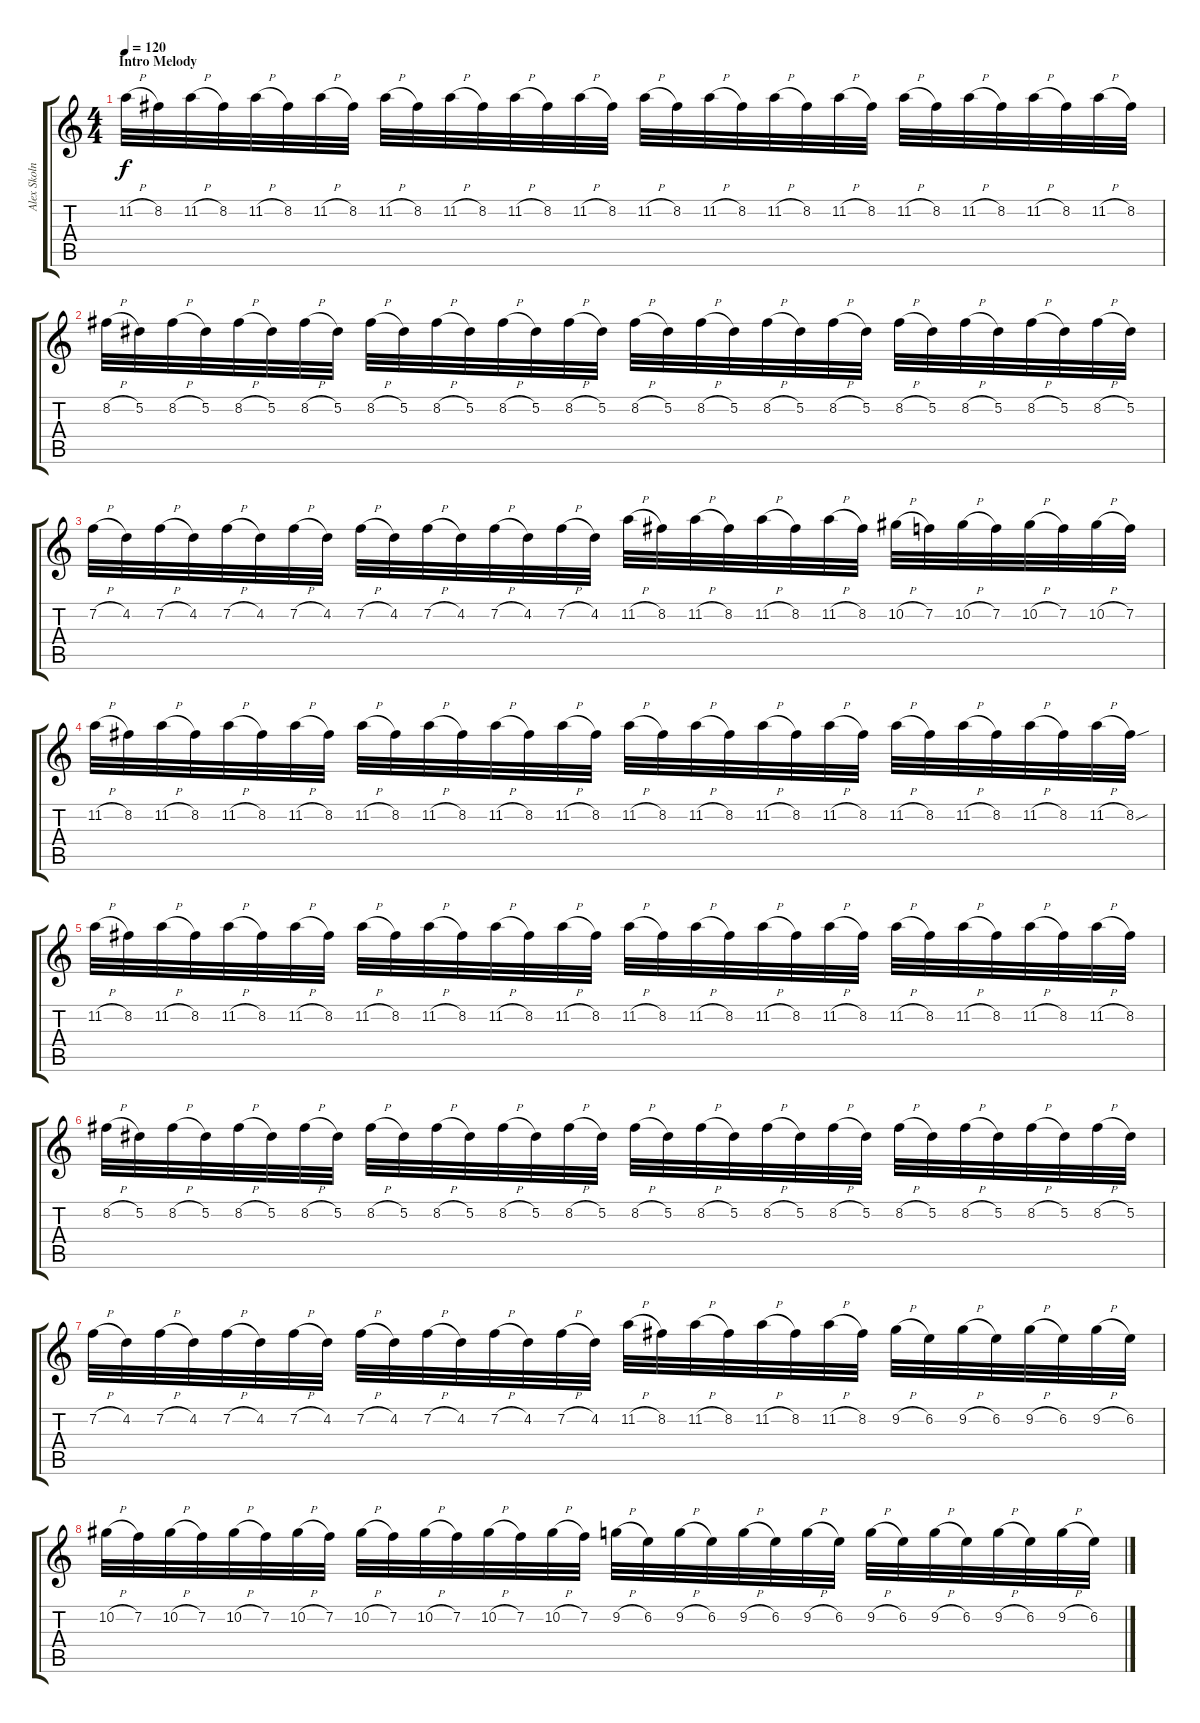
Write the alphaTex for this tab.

\track ("Alex Skolnick" "Alex Skoln") {instrument distortionguitar}
\staff {score tabs}
\tuning (Eb4 Bb3 Gb3 Db3 Ab2 Db2) {hide}
\ts (4 4)
\section ("" "Intro Melody")
\tempo 120
\clef g2
\ks c
11.2{h}.32{dy f} 8.2.32 11.2{h}.32 8.2.32 11.2{h}.32 8.2.32 11.2{h}.32 8.2.32 11.2{h}.32 8.2.32 11.2{h}.32 8.2.32 11.2{h}.32 8.2.32 11.2{h}.32 8.2.32 11.2{h}.32 8.2.32 11.2{h}.32 8.2.32 11.2{h}.32 8.2.32 11.2{h}.32 8.2.32 11.2{h}.32 8.2.32 11.2{h}.32 8.2.32 11.2{h}.32 8.2.32 11.2{h}.32 8.2.32 |
8.2{h}.32 5.2.32 8.2{h}.32 5.2.32 8.2{h}.32 5.2.32 8.2{h}.32 5.2.32 8.2{h}.32 5.2.32 8.2{h}.32 5.2.32 8.2{h}.32 5.2.32 8.2{h}.32 5.2.32 8.2{h}.32 5.2.32 8.2{h}.32 5.2.32 8.2{h}.32 5.2.32 8.2{h}.32 5.2.32 8.2{h}.32 5.2.32 8.2{h}.32 5.2.32 8.2{h}.32 5.2.32 8.2{h}.32 5.2.32 |
7.2{h}.32 4.2.32 7.2{h}.32 4.2.32 7.2{h}.32 4.2.32 7.2{h}.32 4.2.32 7.2{h}.32 4.2.32 7.2{h}.32 4.2.32 7.2{h}.32 4.2.32 7.2{h}.32 4.2.32 11.2{h}.32 8.2.32 11.2{h}.32 8.2.32 11.2{h}.32 8.2.32 11.2{h}.32 8.2.32 10.2{h}.32 7.2.32 10.2{h}.32 7.2.32 10.2{h}.32 7.2.32 10.2{h}.32 7.2.32 |
11.2{h}.32 8.2.32 11.2{h}.32 8.2.32 11.2{h}.32 8.2.32 11.2{h}.32 8.2.32 11.2{h}.32 8.2.32 11.2{h}.32 8.2.32 11.2{h}.32 8.2.32 11.2{h}.32 8.2.32 11.2{h}.32 8.2.32 11.2{h}.32 8.2.32 11.2{h}.32 8.2.32 11.2{h}.32 8.2.32 11.2{h}.32 8.2.32 11.2{h}.32 8.2.32 11.2{h}.32 8.2.32 11.2{h}.32 8.2{sou}.32 |
11.2{h}.32{balance 0} 8.2.32 11.2{h}.32 8.2.32 11.2{h}.32 8.2.32 11.2{h}.32 8.2.32 11.2{h}.32 8.2.32 11.2{h}.32 8.2.32 11.2{h}.32 8.2.32 11.2{h}.32 8.2.32 11.2{h}.32 8.2.32 11.2{h}.32 8.2.32 11.2{h}.32 8.2.32 11.2{h}.32 8.2.32 11.2{h}.32 8.2.32 11.2{h}.32 8.2.32 11.2{h}.32 8.2.32 11.2{h}.32 8.2.32 |
8.2{h}.32 5.2.32 8.2{h}.32 5.2.32 8.2{h}.32 5.2.32 8.2{h}.32 5.2.32 8.2{h}.32 5.2.32 8.2{h}.32 5.2.32 8.2{h}.32 5.2.32 8.2{h}.32 5.2.32 8.2{h}.32 5.2.32 8.2{h}.32 5.2.32 8.2{h}.32 5.2.32 8.2{h}.32 5.2.32 8.2{h}.32 5.2.32 8.2{h}.32 5.2.32 8.2{h}.32 5.2.32 8.2{h}.32 5.2.32 |
7.2{h}.32 4.2.32 7.2{h}.32 4.2.32 7.2{h}.32 4.2.32 7.2{h}.32 4.2.32 7.2{h}.32 4.2.32 7.2{h}.32 4.2.32 7.2{h}.32 4.2.32 7.2{h}.32 4.2.32 11.2{h}.32 8.2.32 11.2{h}.32 8.2.32 11.2{h}.32 8.2.32 11.2{h}.32 8.2.32 9.2{h}.32 6.2.32 9.2{h}.32 6.2.32 9.2{h}.32 6.2.32 9.2{h}.32 6.2.32 |
10.2{h}.32 7.2.32 10.2{h}.32 7.2.32 10.2{h}.32 7.2.32 10.2{h}.32 7.2.32 10.2{h}.32 7.2.32 10.2{h}.32 7.2.32 10.2{h}.32 7.2.32 10.2{h}.32 7.2.32 9.2{h}.32 6.2.32 9.2{h}.32 6.2.32 9.2{h}.32 6.2.32 9.2{h}.32 6.2.32 9.2{h}.32 6.2.32 9.2{h}.32 6.2.32 9.2{h}.32 6.2.32 9.2{h}.32 6.2.32
